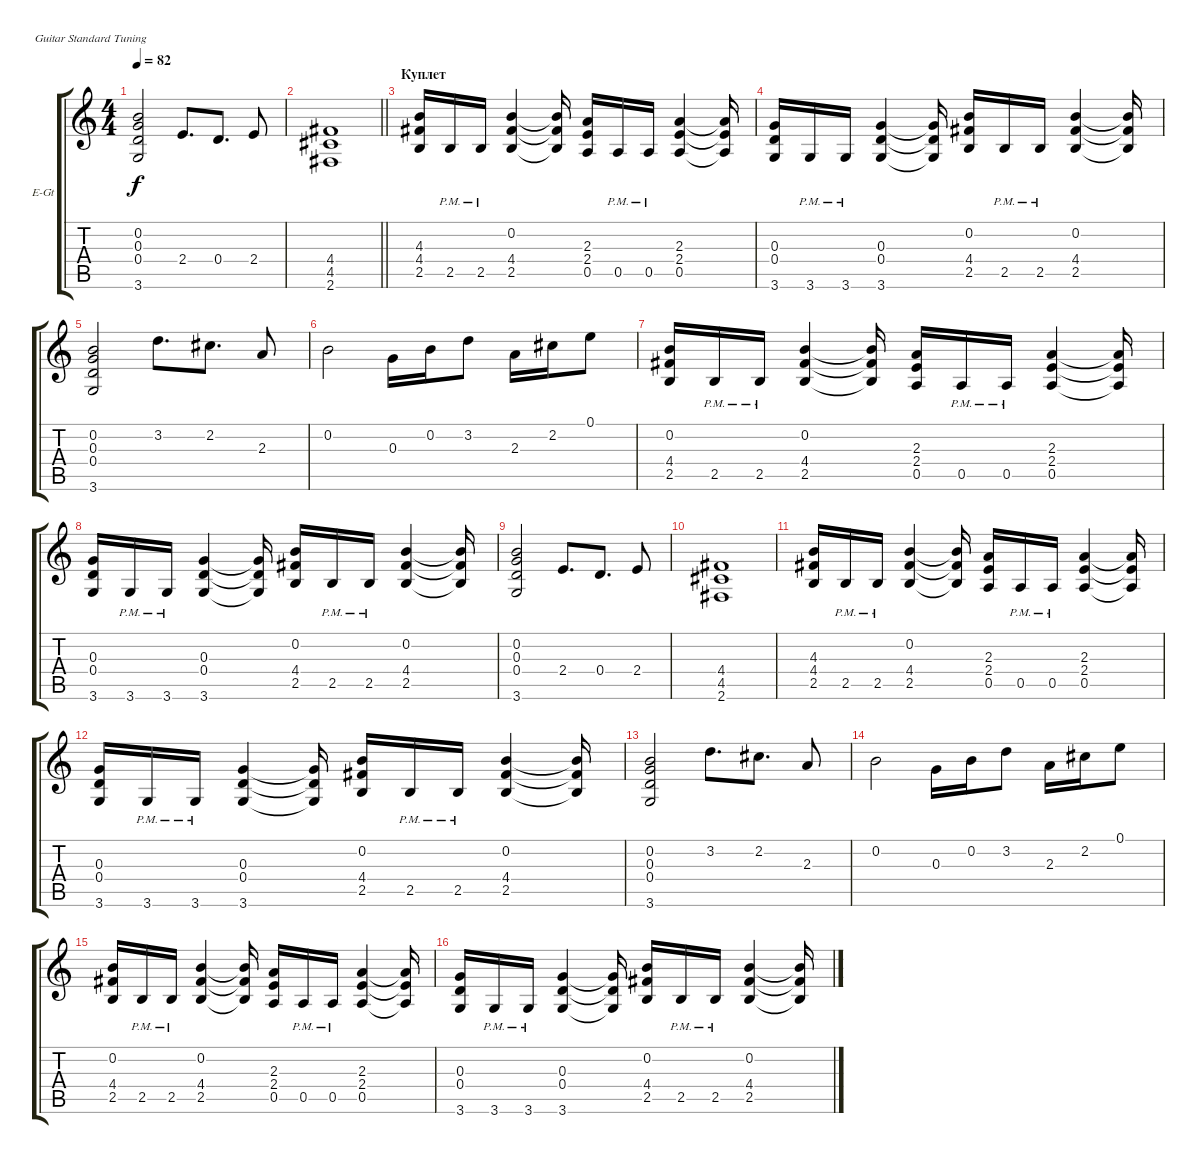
\bracketExtendMode groupsimilarinstruments
\firstSystemTrackNameOrientation horizontal
\otherSystemsTrackNameOrientation horizontal
\track ("Сергей Маврин" "E-Gt") {instrument distortionguitar}
\staff {score tabs}
\tuning (E4 B3 G3 D3 A2 E2)
\ts (4 4)
\tempo 82
\clef g2
\scale
0.19403
\ks c
(0.2 0.3 0.4 3.6).2{dy f} 2.4.8{d} 0.4.8{d} 2.4.8 |
\scale
0.121157
\barLineRight lightlight
(4.4 4.5 2.6).1 |
\section ("" "Куплет")
\scale
0.350814 (4.3 4.4 2.5).16 2.5{pm}.16 2.5{pm}.16 (0.2 4.4 2.5).4 (0.2{t} 4.4{t} 2.5{t}).16 (2.3 2.4 0.5).16 0.5{pm}.16 0.5{pm}.16 (2.3 2.4 0.5).4 (2.3{t} 2.4{t} 0.5{t}).16 |
\scale
0.528029 (0.3 0.4 3.6).16 3.6{pm}.16 3.6{pm}.16 (0.3 0.4 3.6).4 (0.3{t} 0.4{t} 3.6{t}).16 (0.2 4.4 2.5).16 2.5{pm}.16 2.5{pm}.16 (0.2 4.4 2.5).4 (0.2{t} 4.4{t} 2.5{t}).16 |
\scale
0.250485 (0.2 0.3 0.4 3.6).2 3.2.8{d} 2.2.8{d} 2.3.8 |
\scale
0.372816 0.2.2 0.3.16 0.2.16 3.2.8 2.3.16 2.2.16 0.1.8 |
\scale
0.376699 (0.2 4.4 2.5).16 2.5{pm}.16 2.5{pm}.16 (0.2 4.4 2.5).4 (0.2{t} 4.4{t} 2.5{t}).16 (2.3 2.4 0.5).16 0.5{pm}.16 0.5{pm}.16 (2.3 2.4 0.5).4 (2.3{t} 2.4{t} 0.5{t}).16 |
\scale
0.613445 (0.3 0.4 3.6).16 3.6{pm}.16 3.6{pm}.16 (0.3 0.4 3.6).4 (0.3{t} 0.4{t} 3.6{t}).16 (0.2 4.4 2.5).16 2.5{pm}.16 2.5{pm}.16 (0.2 4.4 2.5).4 (0.2{t} 4.4{t} 2.5{t}).16 |
\scale
0.245798 (0.2 0.3 0.4 3.6).2 2.4.8{d} 0.4.8{d} 2.4.8 |
\scale
0.140756 (4.4 4.5 2.6).1 |
\scale
0.315447 (4.3 4.4 2.5).16 2.5{pm}.16 2.5{pm}.16 (0.2 4.4 2.5).4 (0.2{t} 4.4{t} 2.5{t}).16 (2.3 2.4 0.5).16 0.5{pm}.16 0.5{pm}.16 (2.3 2.4 0.5).4 (2.3{t} 2.4{t} 0.5{t}).16 |
\scale
0.474797 (0.3 0.4 3.6).16 3.6{pm}.16 3.6{pm}.16 (0.3 0.4 3.6).4 (0.3{t} 0.4{t} 3.6{t}).16 (0.2 4.4 2.5).16 2.5{pm}.16 2.5{pm}.16 (0.2 4.4 2.5).4 (0.2{t} 4.4{t} 2.5{t}).16 |
\scale
0.209756 (0.2 0.3 0.4 3.6).2 3.2.8{d} 2.2.8{d} 2.3.8 |
\scale
0.283186 0.2.2 0.3.16 0.2.16 3.2.8 2.3.16 2.2.16 0.1.8 |
\scale
0.286136 (0.2 4.4 2.5).16 2.5{pm}.16 2.5{pm}.16 (0.2 4.4 2.5).4 (0.2{t} 4.4{t} 2.5{t}).16 (2.3 2.4 0.5).16 0.5{pm}.16 0.5{pm}.16 (2.3 2.4 0.5).4 (2.3{t} 2.4{t} 0.5{t}).16 |
\scale
0.430678 (0.3 0.4 3.6).16 3.6{pm}.16 3.6{pm}.16 (0.3 0.4 3.6).4 (0.3{t} 0.4{t} 3.6{t}).16 (0.2 4.4 2.5).16 2.5{pm}.16 2.5{pm}.16 (0.2 4.4 2.5).4 (0.2{t} 4.4{t} 2.5{t}).16
